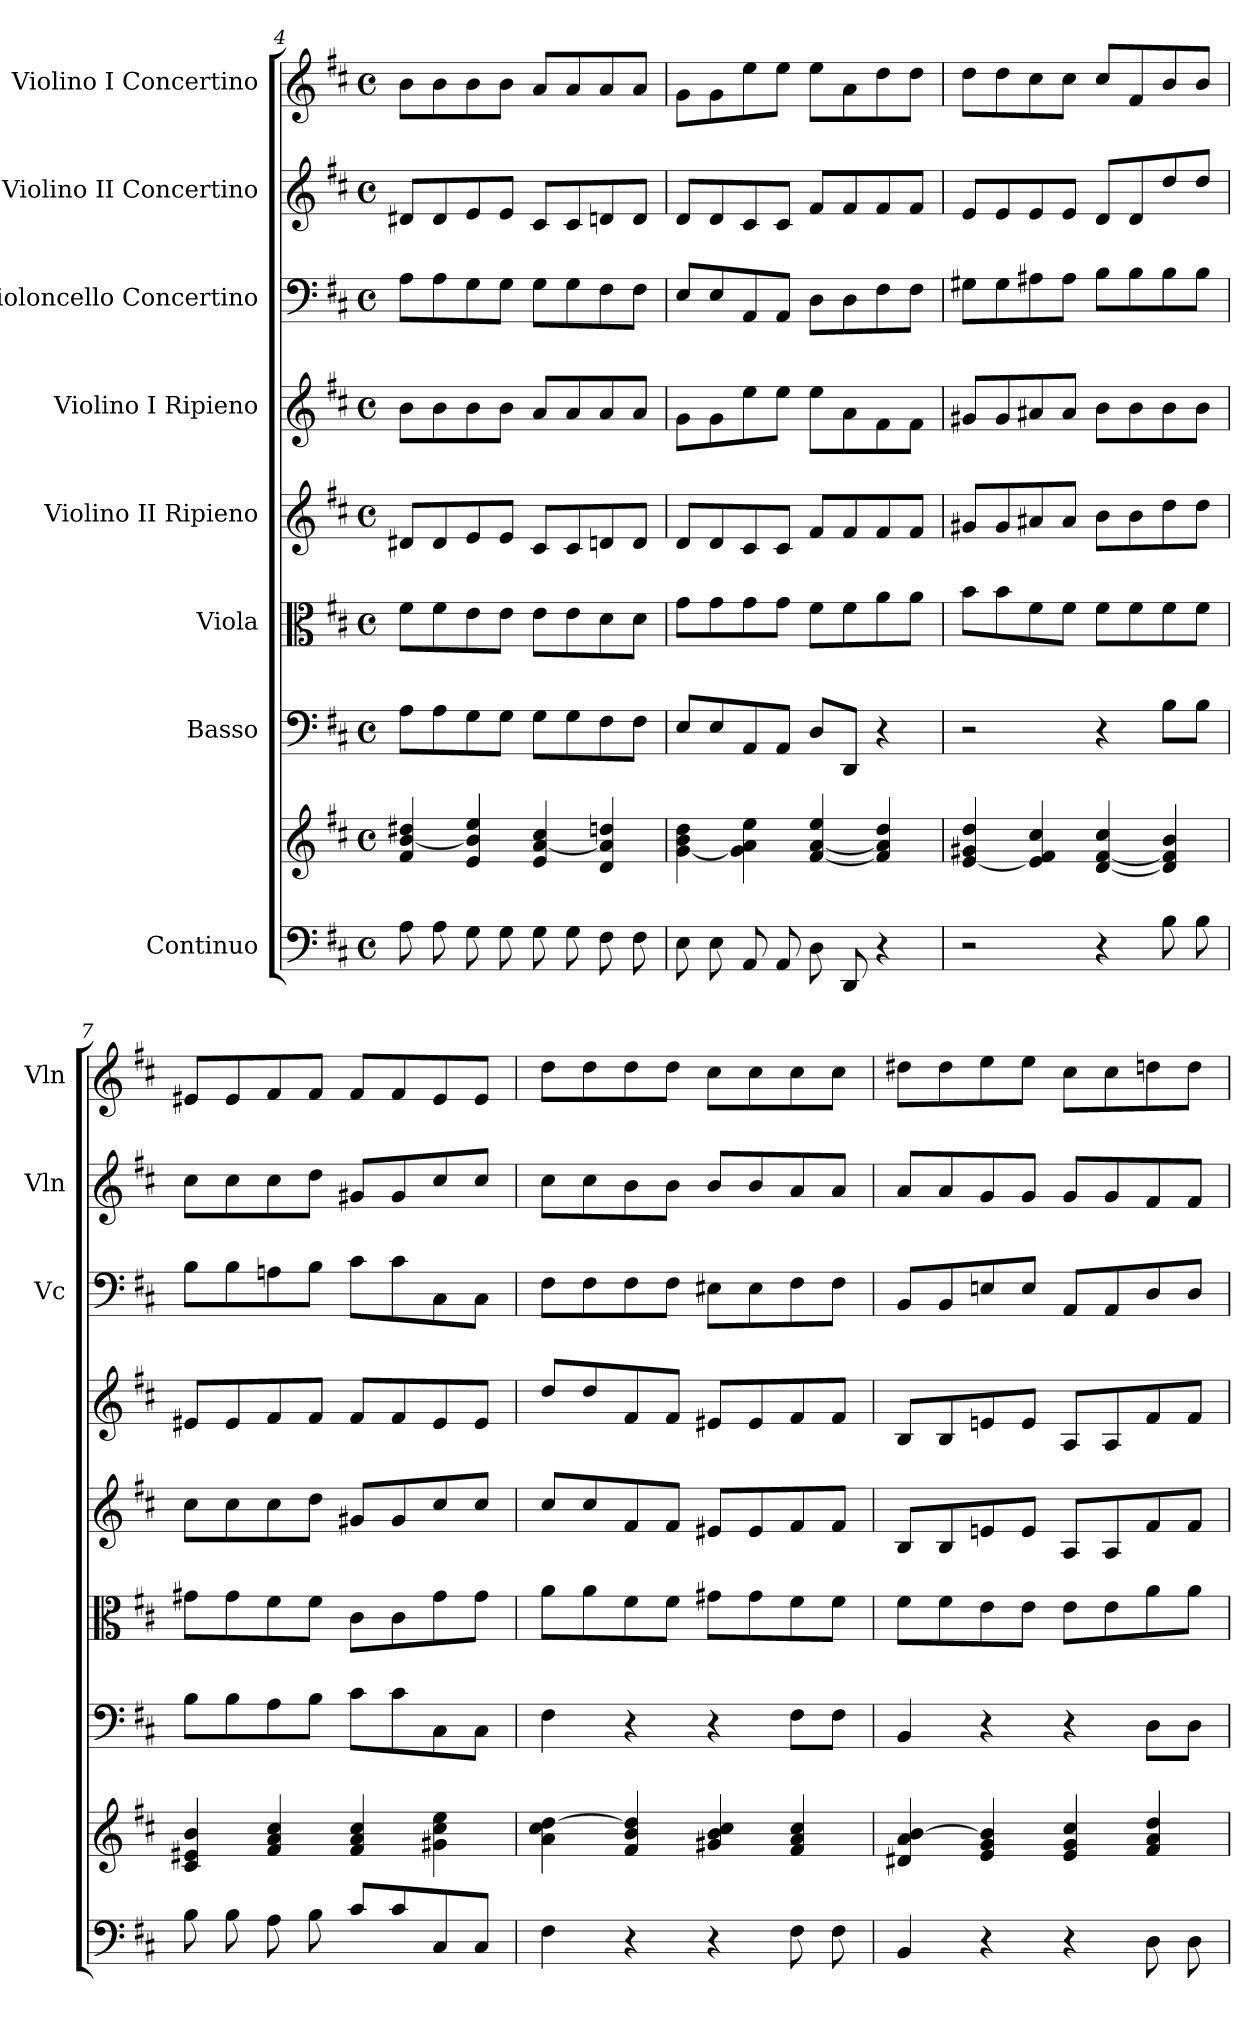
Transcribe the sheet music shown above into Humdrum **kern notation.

**kern	**kern	**kern	**kern	**kern	**kern	**kern	**kern	**kern
*part8	*part8	*part7	*part6	*part5	*part4	*part3	*part2	*part1
*staff9	*staff8	*staff7	*staff6	*staff5	*staff4	*staff3	*staff2	*staff1
*I"Continuo	*	*I"Basso	*I"Viola	*I"Violino II Ripieno	*I"Violino I Ripieno	*I"Violoncello Concertino	*I"Violino II Concertino	*I"Violino I Concertino
*	*	*	*	*	*	*I'Vc	*I'Vln	*I'Vln
*clefF4	*clefG2	*clefF4	*clefC3	*clefG2	*clefG2	*clefF4	*clefG2	*clefG2
*k[f#c#]	*k[f#c#]	*k[f#c#]	*k[f#c#]	*k[f#c#]	*k[f#c#]	*k[f#c#]	*k[f#c#]	*k[f#c#]
*M4/4	*M4/4	*M4/4	*M4/4	*M4/4	*M4/4	*M4/4	*M4/4	*M4/4
*met(c)	*met(c)	*met(c)	*met(c)	*met(c)	*met(c)	*met(c)	*met(c)	*met(c)
=4	=4	=4	=4	=4	=4	=4	=4	=4
8A\	4f#/ [4b/ 4dd#X/	8A\L	8f#\L	8d#X/L	8b\L	8A\L	8d#X/L	8b\L
8A\	.	8A\	8f#\	8d#/	8b\	8A\	8d#/	8b\
8G\	4e/ 4b/] 4ee/	8G\	8e\	8e/	8b\	8G\	8e/	8b\
8G\	.	8G\J	8e\J	8e/J	8b\J	8G\J	8e/J	8b\J
8G\	4e/ [4a/ 4cc#/	8G\L	8e\L	8c#/L	8a/L	8G\L	8c#/L	8a/L
8G\	.	8G\	8e\	8c#/	8a/	8G\	8c#/	8a/
8F#\	4d/ 4a/] 4ddn/	8F#\	8d\	8dn/	8a/	8F#\	8dn/	8a/
8F#\	.	8F#\J	8d\J	8d/J	8a/J	8F#\J	8d/J	8a/J
=5	=5	=5	=5	=5	=5	=5	=5	=5
8E\	[4g\ 4b\ 4dd\	8E/L	8g\L	8d/L	8g\L	8E/L	8d/L	8g\L
8E\	.	8E/	8g\	8d/	8g\	8E/	8d/	8g\
8AA/	4g\] 4a\ 4ee\	8AA/	8g\	8c#/	8ee\	8AA/	8c#/	8ee\
8AA/	.	8AA/J	8g\J	8c#/J	8ee\J	8AA/J	8c#/J	8ee\J
8D\	[4f#/ [4a/ 4ee/	8D/L	8f#\L	8f#/L	8ee\L	8D\L	8f#/L	8ee\L
8DD/	.	8DD/J	8f#\	8f#/	8a\	8D\	8f#/	8a\
4r	4f#/] 4a/] 4dd/	4r	8a\	8f#/	8f#\	8F#\	8f#/	8dd\
.	.	.	8a\J	8f#/J	8f#\J	8F#\J	8f#/J	8dd\J
=6	=6	=6	=6	=6	=6	=6	=6	=6
2r	[4e/ 4g#X/ 4dd/	2r	8b\L	8g#X/L	8g#X/L	8G#X\L	8e/L	8dd\L
.	.	.	8b\	8g#/	8g#/	8G#\	8e/	8dd\
.	4e/] 4f#/ 4cc#/	.	8f#\	8a#X/	8a#X/	8A#X\	8e/	8cc#\
.	.	.	8f#\J	8a#/J	8a#/J	8A#\J	8e/J	8cc#\J
4r	[4d/ [4f#/ 4cc#/	4r	8f#\L	8b\L	8b\L	8B\L	8d/L	8cc#/L
.	.	.	8f#\	8b\	8b\	8B\	8d/	8f#/
8B\	4d/] 4f#/] 4b/	8B\L	8f#\	8dd\	8b\	8B\	8dd/	8b/
8B\	.	8B\J	8f#\J	8dd\J	8b\J	8B\J	8dd/J	8b/J
=7	=7	=7	=7	=7	=7	=7	=7	=7
8B\	4c#/ 4e#X/ 4b/	8B\L	8g#X\L	8cc#\L	8e#X/L	8B\L	8cc#\L	8e#X/L
8B\	.	8B\	8g#\	8cc#\	8e#/	8B\	8cc#\	8e#/
8A\	4f#/ 4a/ 4cc#/	8A\	8f#\	8cc#\	8f#/	8An\	8cc#\	8f#/
8B\	.	8B\J	8f#\J	8dd\J	8f#/J	8B\J	8dd\J	8f#/J
8c#\L	4f#/ 4a/ 4cc#/	8c#\L	8c#\L	8g#X/L	8f#/L	8c#\L	8g#X/L	8f#/L
8c#\	.	8c#\	8c#\	8g#/	8f#/	8c#\	8g#/	8f#/
8C#/	4g#X\ 4cc#\ 4ee\	8C#\	8g#\	8cc#/	8e#/	8C#\	8cc#/	8e#/
8C#/J	.	8C#\J	8g#\J	8cc#/J	8e#/J	8C#\J	8cc#/J	8e#/J
!!LO:LB:g=z
=8	=8	=8	=8	=8	=8	=8	=8	=8
4F#\	4a\ 4cc#\ [4dd\	4F#\	8a\L	8cc#/L	8dd/L	8F#\L	8cc#\L	8dd\L
.	.	.	8a\	8cc#/	8dd/	8F#\	8cc#\	8dd\
4r	4f#/ 4b/ 4dd/]	4r	8f#\	8f#/	8f#/	8F#\	8b\	8dd\
.	.	.	8f#\J	8f#/J	8f#/J	8F#\J	8b\J	8dd\J
4r	4g#X/ 4b/ 4cc#/	4r	8g#X\L	8e#X/L	8e#X/L	8E#X\L	8b/L	8cc#\L
.	.	.	8g#\	8e#/	8e#/	8E#\	8b/	8cc#\
8F#\	4f#/ 4a/ 4cc#/	8F#\L	8f#\	8f#/	8f#/	8F#\	8a/	8cc#\
8F#\	.	8F#\J	8f#\J	8f#/J	8f#/J	8F#\J	8a/J	8cc#\J
=9	=9	=9	=9	=9	=9	=9	=9	=9
4BB/	4d#X/ 4a/ [4b/	4BB/	8f#\L	8B/L	8B/L	8BB/L	8a/L	8dd#X\L
.	.	.	8f#\	8B/	8B/	8BB/	8a/	8dd#\
4r	4e/ 4g/ 4b/]	4r	8e\	8en/	8en/	8En/	8g/	8ee\
.	.	.	8e\J	8e/J	8e/J	8E/J	8g/J	8ee\J
4r	4e/ 4g/ 4cc#/	4r	8e\L	8A/L	8A/L	8AA/L	8g/L	8cc#\L
.	.	.	8e\	8A/	8A/	8AA/	8g/	8cc#\
8D\	4f#/ 4a/ 4dd/	8D\L	8a\	8f#/	8f#/	8D/	8f#/	8ddn\
8D\	.	8D\J	8a\J	8f#/J	8f#/J	8D/J	8f#/J	8dd\J
=	=	=	=	=	=	=	=	=
*-	*-	*-	*-	*-	*-	*-	*-	*-
